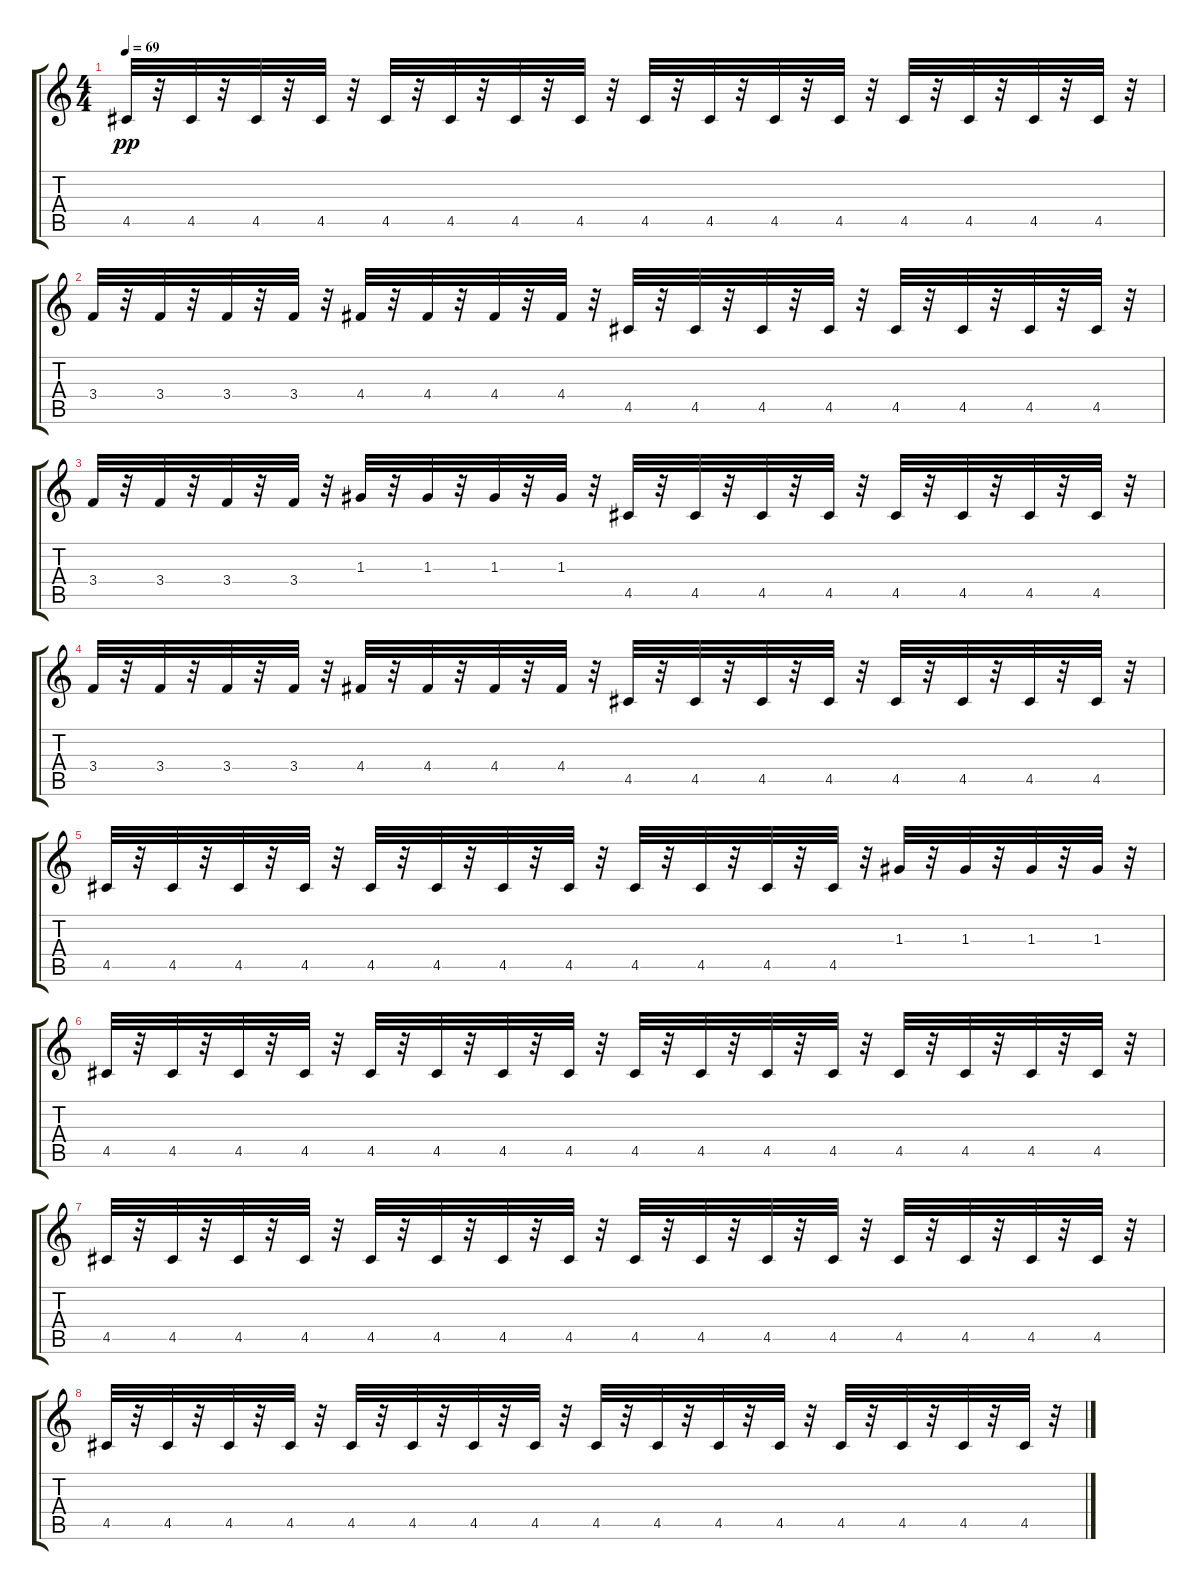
\track "" {instrument synthbass1}
\staff {score tabs}
\tuning (E4 B3 G3 D3 A2 E2) {hide}
\ts (4 4)
\tempo 69
\clef g2
\ks c
4.5.32{dy pp} r.32 4.5.32 r.32 4.5.32 r.32 4.5.32 r.32 4.5.32 r.32 4.5.32 r.32 4.5.32 r.32 4.5.32 r.32 4.5.32 r.32 4.5.32 r.32 4.5.32 r.32 4.5.32 r.32 4.5.32 r.32 4.5.32 r.32 4.5.32 r.32 4.5.32 r.32 |
3.4.32 r.32 3.4.32 r.32 3.4.32 r.32 3.4.32 r.32 4.4.32 r.32 4.4.32 r.32 4.4.32 r.32 4.4.32 r.32 4.5.32 r.32 4.5.32 r.32 4.5.32 r.32 4.5.32 r.32 4.5.32 r.32 4.5.32 r.32 4.5.32 r.32 4.5.32 r.32 |
3.4.32 r.32 3.4.32 r.32 3.4.32 r.32 3.4.32 r.32 1.3.32 r.32 1.3.32 r.32 1.3.32 r.32 1.3.32 r.32 4.5.32 r.32 4.5.32 r.32 4.5.32 r.32 4.5.32 r.32 4.5.32 r.32 4.5.32 r.32 4.5.32 r.32 4.5.32 r.32 |
3.4.32 r.32 3.4.32 r.32 3.4.32 r.32 3.4.32 r.32 4.4.32 r.32 4.4.32 r.32 4.4.32 r.32 4.4.32 r.32 4.5.32 r.32 4.5.32 r.32 4.5.32 r.32 4.5.32 r.32 4.5.32 r.32 4.5.32 r.32 4.5.32 r.32 4.5.32 r.32 |
4.5.32 r.32 4.5.32 r.32 4.5.32 r.32 4.5.32 r.32 4.5.32 r.32 4.5.32 r.32 4.5.32 r.32 4.5.32 r.32 4.5.32 r.32 4.5.32 r.32 4.5.32 r.32 4.5.32 r.32 1.3.32 r.32 1.3.32 r.32 1.3.32 r.32 1.3.32 r.32 |
4.5.32 r.32 4.5.32 r.32 4.5.32 r.32 4.5.32 r.32 4.5.32 r.32 4.5.32 r.32 4.5.32 r.32 4.5.32 r.32 4.5.32 r.32 4.5.32 r.32 4.5.32 r.32 4.5.32 r.32 4.5.32 r.32 4.5.32 r.32 4.5.32 r.32 4.5.32 r.32 |
4.5.32 r.32 4.5.32 r.32 4.5.32 r.32 4.5.32 r.32 4.5.32 r.32 4.5.32 r.32 4.5.32 r.32 4.5.32 r.32 4.5.32 r.32 4.5.32 r.32 4.5.32 r.32 4.5.32 r.32 4.5.32 r.32 4.5.32 r.32 4.5.32 r.32 4.5.32 r.32 |
4.5.32 r.32 4.5.32 r.32 4.5.32 r.32 4.5.32 r.32 4.5.32 r.32 4.5.32 r.32 4.5.32 r.32 4.5.32 r.32 4.5.32 r.32 4.5.32 r.32 4.5.32 r.32 4.5.32 r.32 4.5.32 r.32 4.5.32 r.32 4.5.32 r.32 4.5.32 r.32
